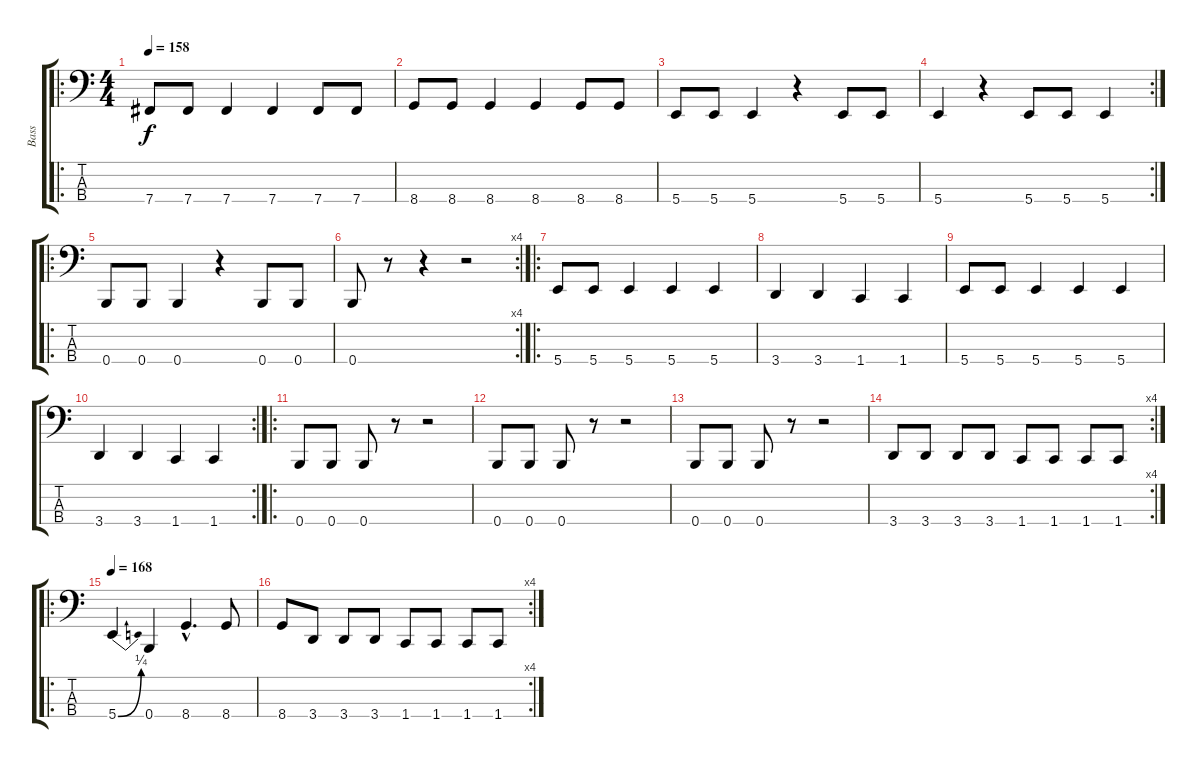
\track ("Bass" "Bass") {instrument electricbasspick}
\staff {score tabs}
\tuning (E2 B1 Gb1 B0) {hide}
\ro
\ts (4 4)
\tempo 158
\clef f4
\ks c
7.4.8{dy f} 7.4.8 7.4.4 7.4.4 7.4.8 7.4.8 |
8.4.8 8.4.8 8.4.4 8.4.4 8.4.8 8.4.8 |
5.4.8 5.4.8 5.4.4 r.4 5.4.8 5.4.8 |
\rc 2
5.4.4 r.4 5.4.8 5.4.8 5.4.4 |
\ro
0.4.8 0.4.8 0.4.4 r.4 0.4.8 0.4.8 |
\rc 4
0.4.8 r.8 r.4 r.2 |
\ro
5.4.8 5.4.8 5.4.4 5.4.4 5.4.4 |
3.4.4 3.4.4 1.4.4 1.4.4 |
5.4.8 5.4.8 5.4.4 5.4.4 5.4.4 |
\rc 2
3.4.4 3.4.4 1.4.4 1.4.4 |
\ro
0.4.8 0.4.8 0.4.8 r.8 r.2 |
0.4.8 0.4.8 0.4.8 r.8 r.2 |
0.4.8 0.4.8 0.4.8 r.8 r.2 |
\rc 4
3.4.8 3.4.8 3.4.8 3.4.8 1.4.8 1.4.8 1.4.8 1.4.8 |
\ro
\tempo 168
5.4{be (bend 0 0 60 1)}.4 0.4.4 8.4{hac}.4{d} 8.4.8 |
\rc 4
8.4.8 3.4.8 3.4.8 3.4.8 1.4.8 1.4.8 1.4.8 1.4.8
